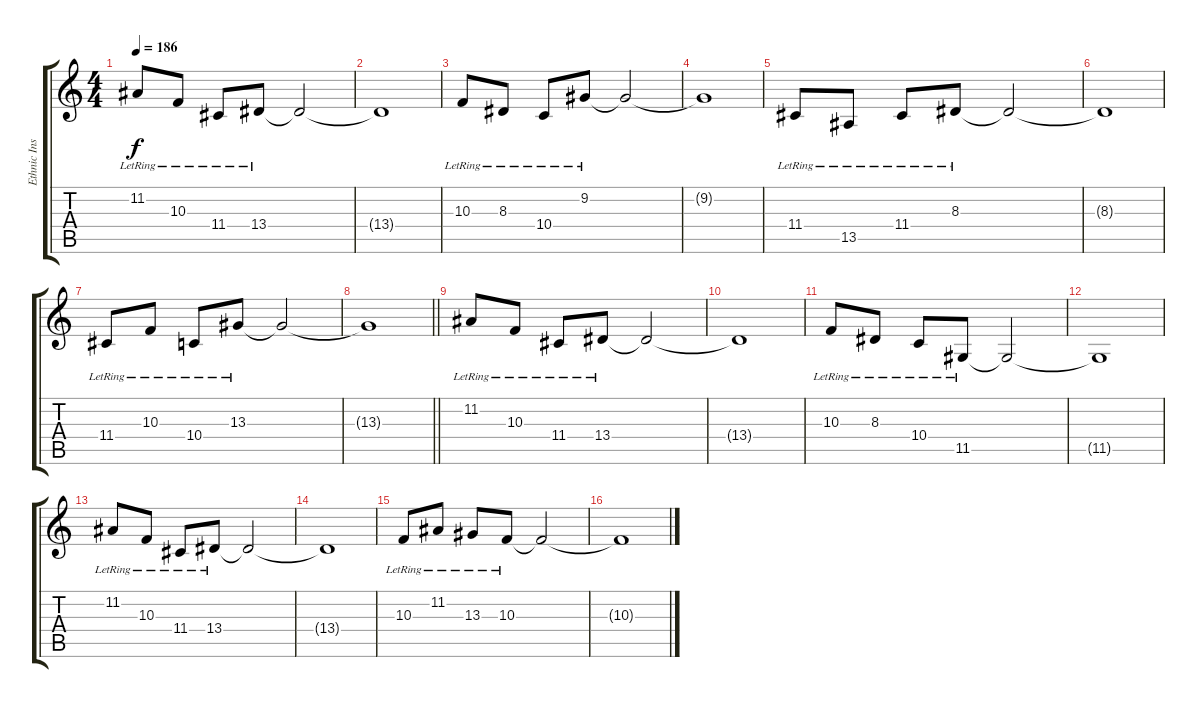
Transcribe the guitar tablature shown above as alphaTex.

\track ("Ethnic Instruments" "Ethnic Ins") {instrument shamisen}
\staff {score tabs}
\tuning (E4 B3 G3 D3 A2 E2) {hide}
\ts (4 4)
\tempo 186
\clef g2
\ks c
11.2{lr}.8{dy f} 10.3{lr}.8 11.4{lr}.8 13.4{lr}.8 13.4{t}.2 |
13.4{t}.1 |
10.3{lr}.8 8.3{lr}.8 10.4{lr}.8 9.2{lr}.8 9.2{t}.2 |
9.2{t}.1 |
11.4{lr}.8 13.5{lr}.8 11.4{lr}.8 8.3{lr}.8 8.3{t}.2 |
8.3{t}.1 |
11.4{lr}.8 10.3{lr}.8 10.4{lr}.8 13.3{lr}.8 13.3{t}.2 |
\barLineRight lightlight
13.3{t}.1 |
\section ("" "")
11.2{lr}.8 10.3{lr}.8 11.4{lr}.8 13.4{lr}.8 13.4{t}.2 |
13.4{t}.1 |
10.3{lr}.8 8.3{lr}.8 10.4{lr}.8 11.5{lr}.8 11.5{t}.2 |
11.5{t}.1 |
11.2{lr}.8 10.3{lr}.8 11.4{lr}.8 13.4{lr}.8 13.4{t}.2 |
13.4{t}.1 |
10.3{lr}.8 11.2{lr}.8 13.3{lr}.8 10.3{lr}.8 10.3{t}.2 |
10.3{t}.1
